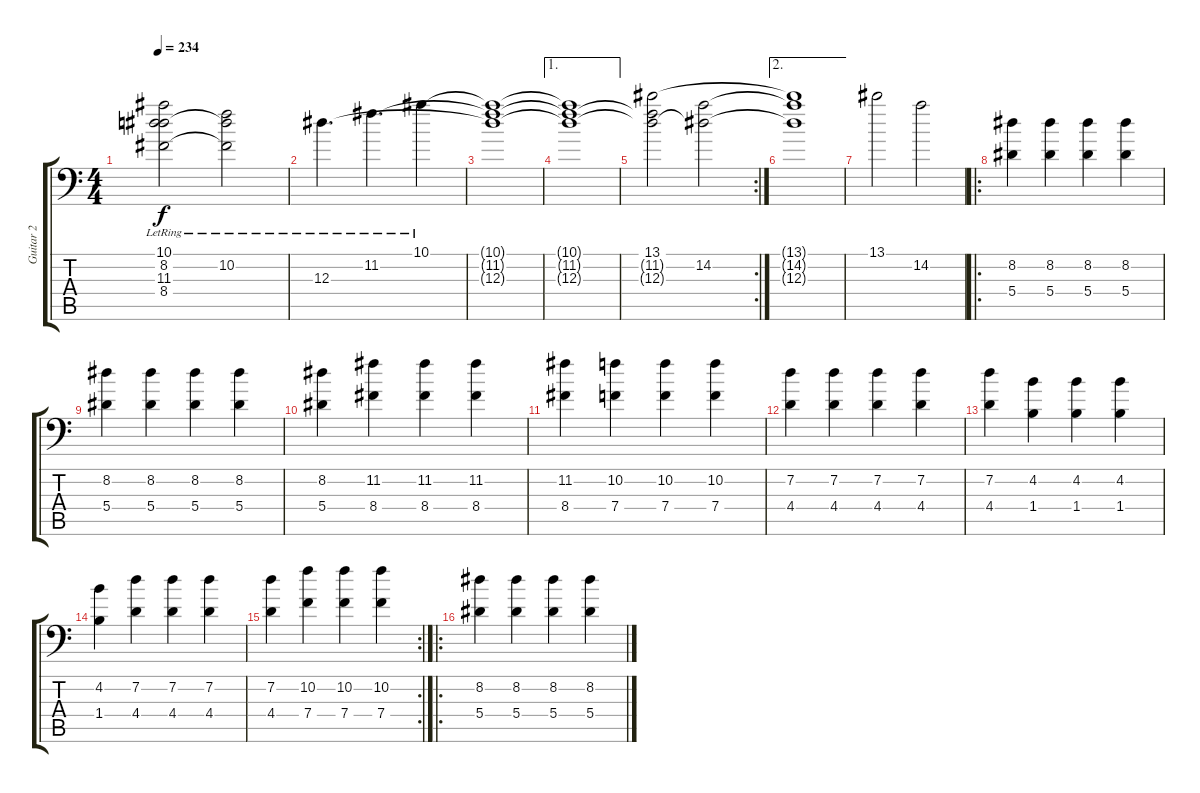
\track ("Guitar 2" "Guitar 2") {instrument distortionguitar}
\staff {score tabs}
\tuning (C4 G3 Eb3 Bb2 F2 Bb1) {hide}
\ts (4 4)
\tempo 234
\clef f4
\ks c
(10.1{lr} 8.2{t} 11.3{t} 8.4{t}).2{dy f} (10.2{lr} 11.3{t} 8.4{t}).2 |
12.3{lr}.4{d} 11.2{lr}.4{d} 10.1{lr}.4 |
(10.1{t} 11.2{t} 12.3{t}).1 |
\ae 1
(10.1{t} 11.2{t} 12.3{t}).1 |
\rc 2
(13.1 11.2{t} 12.3{t}).2 (14.2 12.3{t}).2 |
\ae 2
(13.1{t} 14.2{t} 12.3{t}).1{instrument distortionguitar} |
13.1.2 14.2.2 |
\ro
(8.2 5.4).4 (8.2 5.4).4 (8.2 5.4).4 (8.2 5.4).4 |
(8.2 5.4).4 (8.2 5.4).4 (8.2 5.4).4 (8.2 5.4).4 |
(8.2 5.4).4 (11.2 8.4).4 (11.2 8.4).4 (11.2 8.4).4 |
(11.2 8.4).4 (10.2 7.4).4 (10.2 7.4).4 (10.2 7.4).4 |
(7.2 4.4).4 (7.2 4.4).4 (7.2 4.4).4 (7.2 4.4).4 |
(7.2 4.4).4 (4.2 1.4).4 (4.2 1.4).4 (4.2 1.4).4 |
(4.2 1.4).4 (7.2 4.4).4 (7.2 4.4).4 (7.2 4.4).4 |
\rc 2
(7.2 4.4).4 (10.2 7.4).4 (10.2 7.4).4 (10.2 7.4).4 |
\ro
(8.2 5.4).4 (8.2 5.4).4 (8.2 5.4).4 (8.2 5.4).4
